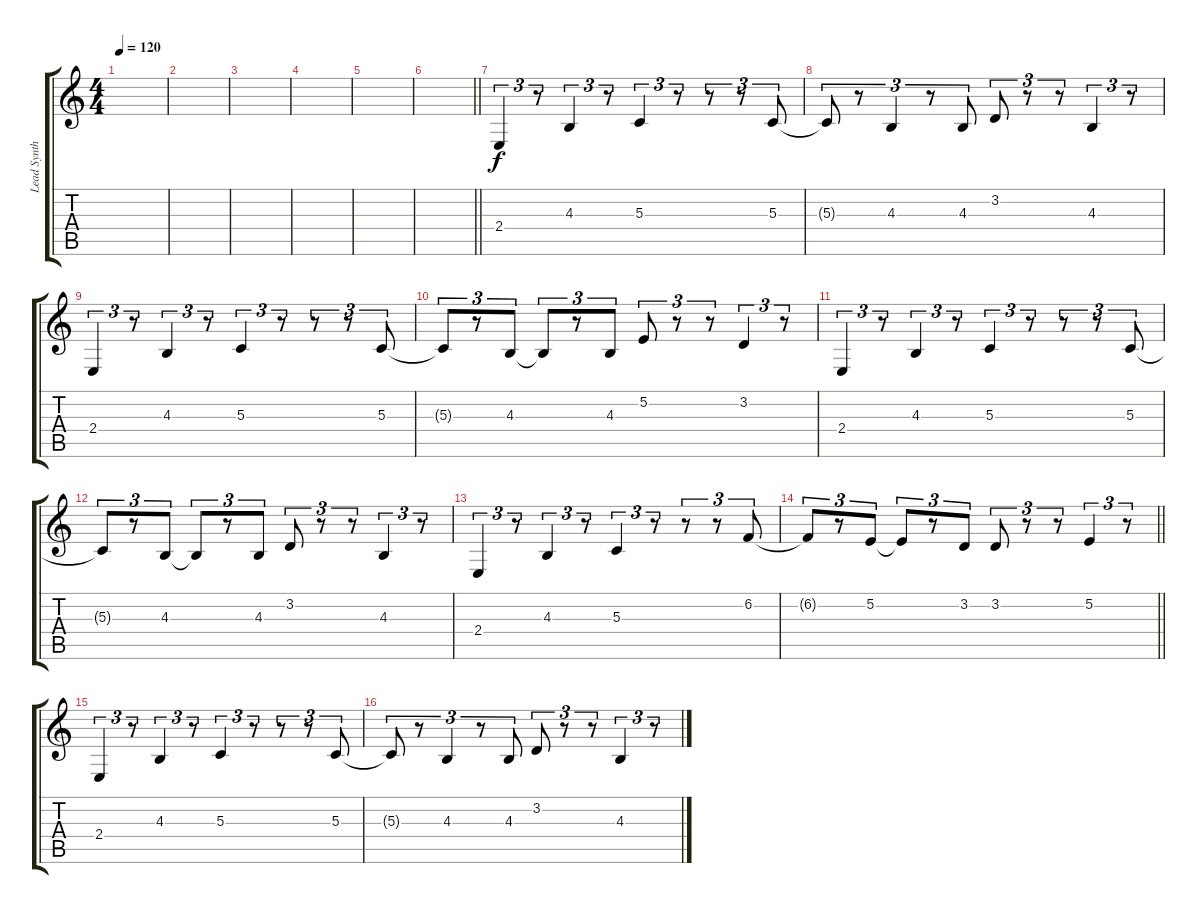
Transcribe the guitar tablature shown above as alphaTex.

\track ("Lead Synth" "Lead Synth") {instrument lead2sawtooth}
\staff {score tabs}
\tuning (E4 B3 G3 D3 A2 E2) {hide}
\ts (4 4)
\tempo 120
\clef g2
\ks c
|
|
|
|
|
\barLineRight lightlight
|
\section ("" "")
2.4.4{tu (3 2)} r.8{tu (3 2)} 4.3.4{tu (3 2)} r.8{tu (3 2)} 5.3.4{tu (3 2)} r.8{tu (3 2)} r.8{tu (3 2)} r.8{tu (3 2)} 5.3.8{tu (3 2)} |
5.3{t}.8{tu (3 2)} r.8{tu (3 2)} 4.3.4{tu (3 2)} r.8{tu (3 2)} 4.3.8{tu (3 2)} 3.2.8{tu (3 2)} r.8{tu (3 2)} r.8{tu (3 2)} 4.3.4{tu (3 2)} r.8{tu (3 2)} |
2.4.4{tu (3 2)} r.8{tu (3 2)} 4.3.4{tu (3 2)} r.8{tu (3 2)} 5.3.4{tu (3 2)} r.8{tu (3 2)} r.8{tu (3 2)} r.8{tu (3 2)} 5.3.8{tu (3 2)} |
5.3{t}.8{tu (3 2)} r.8{tu (3 2)} 4.3.8{tu (3 2)} 4.3{t}.8{tu (3 2)} r.8{tu (3 2)} 4.3.8{tu (3 2)} 5.2.8{tu (3 2)} r.8{tu (3 2)} r.8{tu (3 2)} 3.2.4{tu (3 2)} r.8{tu (3 2)} |
2.4.4{tu (3 2)} r.8{tu (3 2)} 4.3.4{tu (3 2)} r.8{tu (3 2)} 5.3.4{tu (3 2)} r.8{tu (3 2)} r.8{tu (3 2)} r.8{tu (3 2)} 5.3.8{tu (3 2)} |
5.3{t}.8{tu (3 2)} r.8{tu (3 2)} 4.3.8{tu (3 2)} 4.3{t}.8{tu (3 2)} r.8{tu (3 2)} 4.3.8{tu (3 2)} 3.2.8{tu (3 2)} r.8{tu (3 2)} r.8{tu (3 2)} 4.3.4{tu (3 2)} r.8{tu (3 2)} |
2.4.4{tu (3 2)} r.8{tu (3 2)} 4.3.4{tu (3 2)} r.8{tu (3 2)} 5.3.4{tu (3 2)} r.8{tu (3 2)} r.8{tu (3 2)} r.8{tu (3 2)} 6.2.8{tu (3 2)} |
\barLineRight lightlight
6.2{t}.8{tu (3 2)} r.8{tu (3 2)} 5.2.8{tu (3 2)} 5.2{t}.8{tu (3 2)} r.8{tu (3 2)} 3.2.8{tu (3 2)} 3.2.8{tu (3 2)} r.8{tu (3 2)} r.8{tu (3 2)} 5.2.4{tu (3 2)} r.8{tu (3 2)} |
\section ("" "")
2.4.4{tu (3 2)} r.8{tu (3 2)} 4.3.4{tu (3 2)} r.8{tu (3 2)} 5.3.4{tu (3 2)} r.8{tu (3 2)} r.8{tu (3 2)} r.8{tu (3 2)} 5.3.8{tu (3 2)} |
5.3{t}.8{tu (3 2)} r.8{tu (3 2)} 4.3.4{tu (3 2)} r.8{tu (3 2)} 4.3.8{tu (3 2)} 3.2.8{tu (3 2)} r.8{tu (3 2)} r.8{tu (3 2)} 4.3.4{tu (3 2)} r.8{tu (3 2)}
